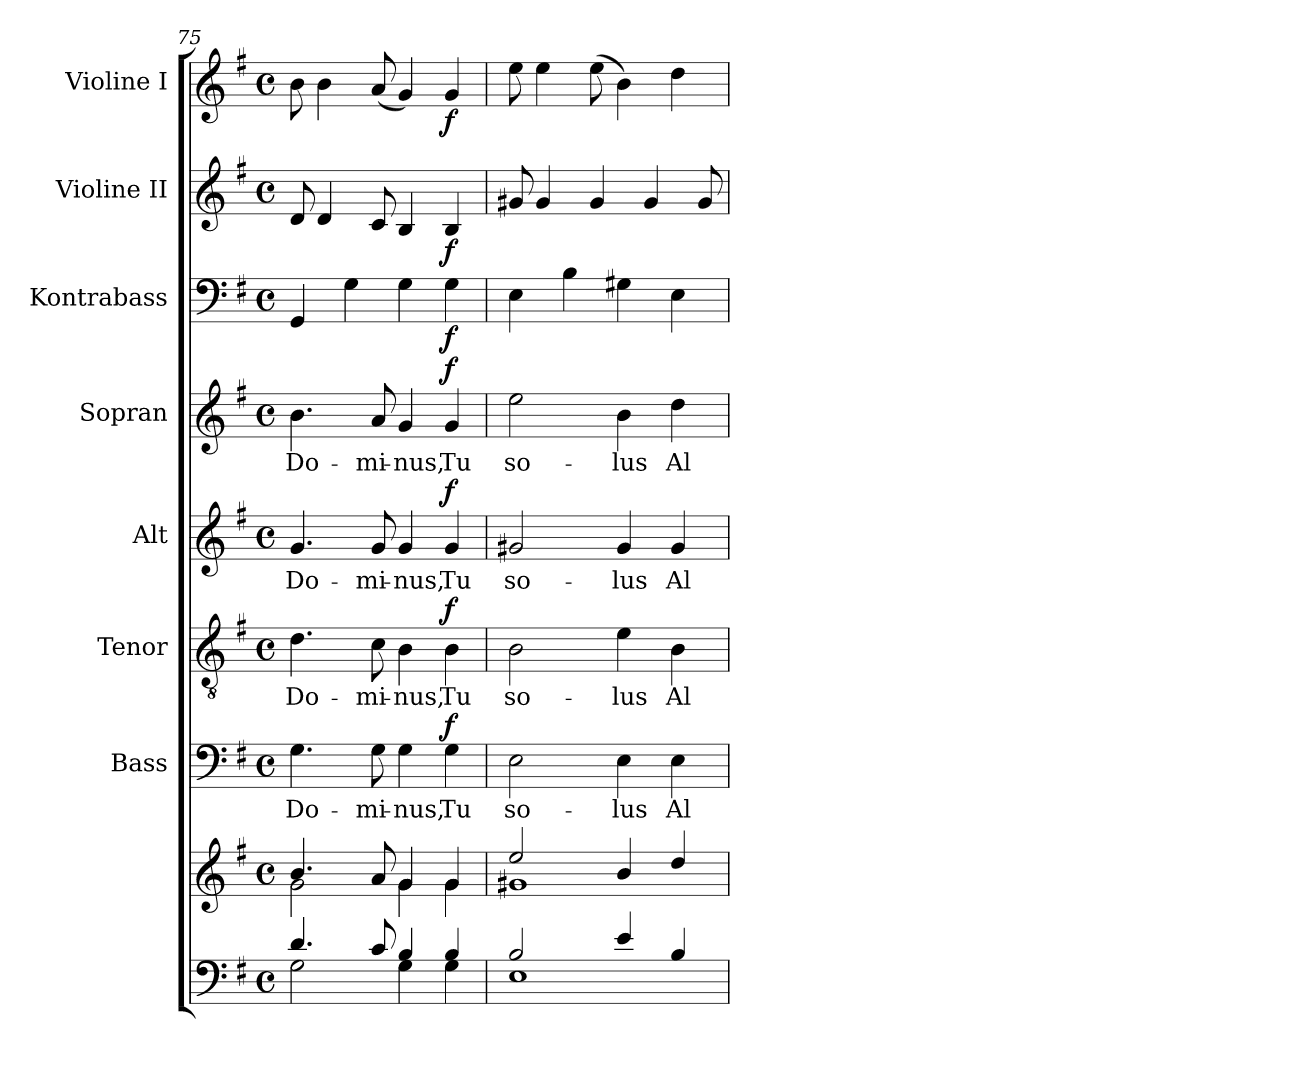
**kern	**kern	**kern	**text	**dynam	**kern	**text	**dynam	**kern	**text	**dynam	**kern	**text	**dynam	**kern	**dynam	**kern	**dynam	**kern	**dynam
*part8	*part8	*part7	*part7	*part7	*part6	*part6	*part6	*part5	*part5	*part5	*part4	*part4	*part4	*part3	*part3	*part2	*part2	*part1	*part1
*staff9	*staff8	*staff7	*staff7	*staff7	*staff6	*staff6	*staff6	*staff5	*staff5	*staff5	*staff4	*staff4	*staff4	*staff3	*staff3	*staff2	*staff2	*staff1	*staff1
*	*	*I"Bass	*	*	*I"Tenor	*	*	*I"Alt	*	*	*I"Sopran	*	*	*I"Kontrabass	*	*I"Violine II	*	*I"Violine I	*
*	*	*I'B.	*	*	*I'T.	*	*	*I'A.	*	*	*I'S.	*	*	*I'Kb.	*	*I'Vl. II	*	*I'Vl. I	*
*clefF4	*clefG2	*clefF4	*	*	*clefGv2	*	*	*clefG2	*	*	*clefG2	*	*	*clefF4	*	*clefG2	*	*clefG2	*
*	*	*	*	*	*	*	*	*	*	*	*	*	*	*ITrd7c12	*	*	*	*	*
*k[f#]	*k[f#]	*k[f#]	*	*	*k[f#]	*	*	*k[f#]	*	*	*k[f#]	*	*	*k[f#]	*	*k[f#]	*	*k[f#]	*
*G:	*G:	*G:	*	*	*G:	*	*	*G:	*	*	*G:	*	*	*G:	*	*G:	*	*G:	*
*M4/4	*M4/4	*M4/4	*	*	*M4/4	*	*	*M4/4	*	*	*M4/4	*	*	*M4/4	*	*M4/4	*	*M4/4	*
*met(c)	*met(c)	*met(c)	*	*	*met(c)	*	*	*met(c)	*	*	*met(c)	*	*	*met(c)	*	*met(c)	*	*met(c)	*
=75	=75	=75	=75	=75	=75	=75	=75	=75	=75	=75	=75	=75	=75	=75	=75	=75	=75	=75	=75
*^	*^	*	*	*	*	*	*	*	*	*	*	*	*	*	*	*	*	*	*
!	!	!	!	!	!LO:LY:b	!	!	!LO:LY:b	!	!	!LO:LY:b	!	!	!LO:LY:b	!	!	!	!	!	!	!
4.d/	2G\	4.b/	2g\	4.G\	Do-	.	4.d\	Do-	.	4.g/	Do-	.	4.b\	Do-	.	4GGG/	.	8d/	.	8b\	.
.	.	.	.	.	.	.	.	.	.	.	.	.	.	.	.	.	.	4d/	.	4b\	.
.	.	.	.	.	.	.	.	.	.	.	.	.	.	.	.	4GG\	.	.	.	.	.
!	!	!	!	!	!LO:LY:b	!	!	!LO:LY:b	!	!	!LO:LY:b	!	!	!LO:LY:b	!	!	!	!	!	!	!
8c/	.	8a/	.	8G\	-mi-	.	8c\	-mi-	.	8g/	-mi-	.	8a/	-mi-	.	.	.	8c/	.	(<8a/	.
!	!	!	!	!	!LO:LY:b	!	!	!LO:LY:b	!	!	!LO:LY:b	!	!	!LO:LY:b	!	!	!	!	!	!	!
4B/	4G\	4g/	4g\	4G\	-nus,	.	4B\	-nus,	.	4g/	-nus,	.	4g/	-nus,	.	4GG\	.	4B/	.	4g/)	.
!	!	!	!	!	!LO:LY:b	!LO:DY:a	!	!LO:LY:b	!LO:DY:a	!	!LO:LY:b	!LO:DY:a	!	!LO:LY:b	!LO:DY:a	!	!LO:DY:b	!	!LO:DY:b	!	!LO:DY:b
4B/	4G\	4g/	4g\	4G\	Tu	f	4B\	Tu	f	4g/	Tu	f	4g/	Tu	f	4GG\	f	4B/	f	4g/	f
=76	=76	=76	=76	=76	=76	=76	=76	=76	=76	=76	=76	=76	=76	=76	=76	=76	=76	=76	=76	=76	=76
!	!	!	!	!	!LO:LY:b	!	!	!LO:LY:b	!	!	!LO:LY:b	!	!	!LO:LY:b	!	!	!	!	!	!	!
2B/	1E	2ee/	1g#X	2E\	so-	.	2B\	so-	.	2g#X/	so-	.	2ee\	so-	.	4EE\	.	8g#X/	.	8ee\	.
.	.	.	.	.	.	.	.	.	.	.	.	.	.	.	.	.	.	4g#/	.	4ee\	.
.	.	.	.	.	.	.	.	.	.	.	.	.	.	.	.	4BB\	.	.	.	.	.
.	.	.	.	.	.	.	.	.	.	.	.	.	.	.	.	.	.	4g#/	.	(>8ee\	.
!	!	!	!	!	!LO:LY:b	!	!	!LO:LY:b	!	!	!LO:LY:b	!	!	!LO:LY:b	!	!	!	!	!	!	!
4e/	.	4b/	.	4E\	-lus	.	4e\	-lus	.	4g#/	-lus	.	4b\	-lus	.	4GG#X\	.	.	.	4b\)	.
.	.	.	.	.	.	.	.	.	.	.	.	.	.	.	.	.	.	4g#/	.	.	.
!	!	!	!	!	!LO:LY:b	!	!	!LO:LY:b	!	!	!LO:LY:b	!	!	!LO:LY:b	!	!	!	!	!	!	!
4B/	.	4dd/	.	4E\	Al-	.	4B\	Al-	.	4g#/	Al-	.	4dd\	Al-	.	4EE\	.	.	.	4dd\	.
.	.	.	.	.	.	.	.	.	.	.	.	.	.	.	.	.	.	8g#/	.	.	.
*v	*v	*	*	*	*	*	*	*	*	*	*	*	*	*	*	*	*	*	*	*	*
*	*v	*v	*	*	*	*	*	*	*	*	*	*	*	*	*	*	*	*	*	*
=	=	=	=	=	=	=	=	=	=	=	=	=	=	=	=	=	=	=	=
*-	*-	*-	*-	*-	*-	*-	*-	*-	*-	*-	*-	*-	*-	*-	*-	*-	*-	*-	*-
